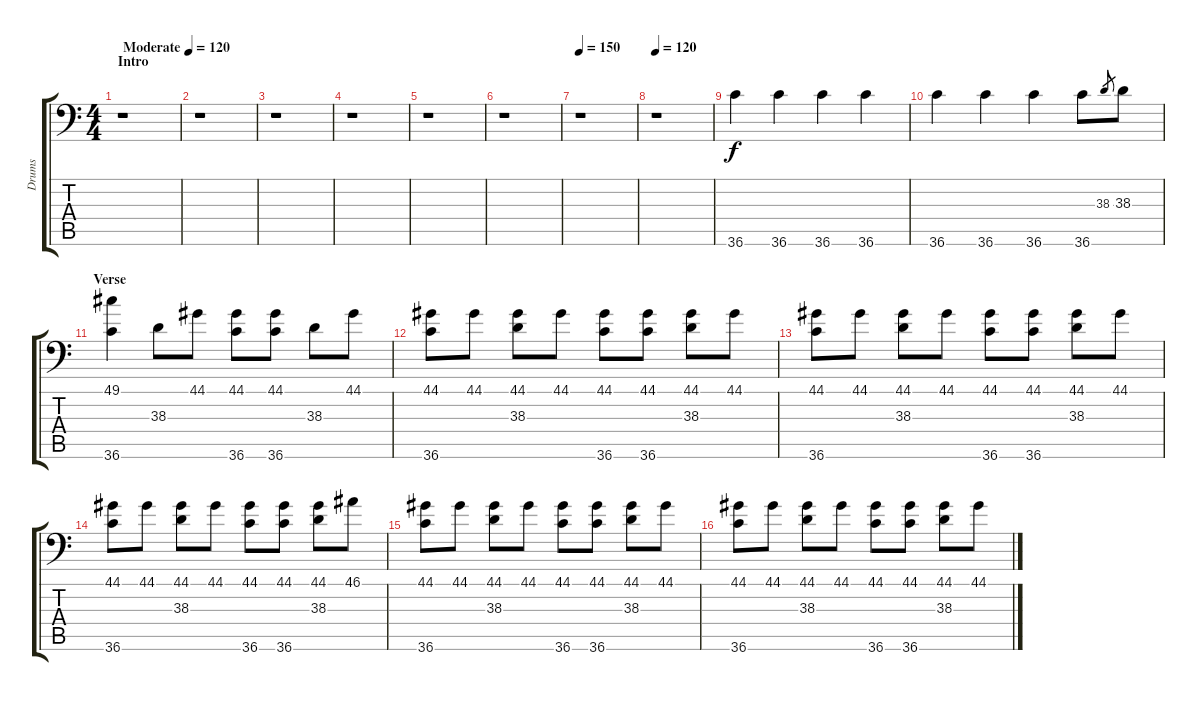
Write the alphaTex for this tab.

\track ("Drums" "Drums") {instrument acousticgrandpiano}
\staff {score tabs}
\tuning (C-1 C-1 C-1 C-1 C-1 C-1) {hide}
\ts (4 4)
\section ("" "Intro")
\tempo (120 "Moderate")
\clef f4
\ks c
r.1{dy f instrument acousticgrandpiano} |
r.1 |
r.1 |
r.1 |
r.1 |
r.1 |
\tempo 150
r.1 |
\tempo 120
r.1 |
36.6.4 36.6.4 36.6.4 36.6.4 |
36.6.4 36.6.4 36.6.4 36.6.8 38.3.8{gr} 38.3.8 |
\section ("" "Verse")
(49.1 36.6).4 38.3.8 44.1.8 (44.1 36.6).8 (44.1 36.6).8 38.3.8 44.1.8 |
(44.1 36.6).8 44.1.8 (44.1 38.3).8 44.1.8 (44.1 36.6).8 (44.1 36.6).8 (44.1 38.3).8 44.1.8 |
(44.1 36.6).8 44.1.8 (44.1 38.3).8 44.1.8 (44.1 36.6).8 (44.1 36.6).8 (44.1 38.3).8 44.1.8 |
(44.1 36.6).8 44.1.8 (44.1 38.3).8 44.1.8 (44.1 36.6).8 (44.1 36.6).8 (44.1 38.3).8 46.1.8 |
(44.1 36.6).8 44.1.8 (44.1 38.3).8 44.1.8 (44.1 36.6).8 (44.1 36.6).8 (44.1 38.3).8 44.1.8 |
(44.1 36.6).8 44.1.8 (44.1 38.3).8 44.1.8 (44.1 36.6).8 (44.1 36.6).8 (44.1 38.3).8 44.1.8
